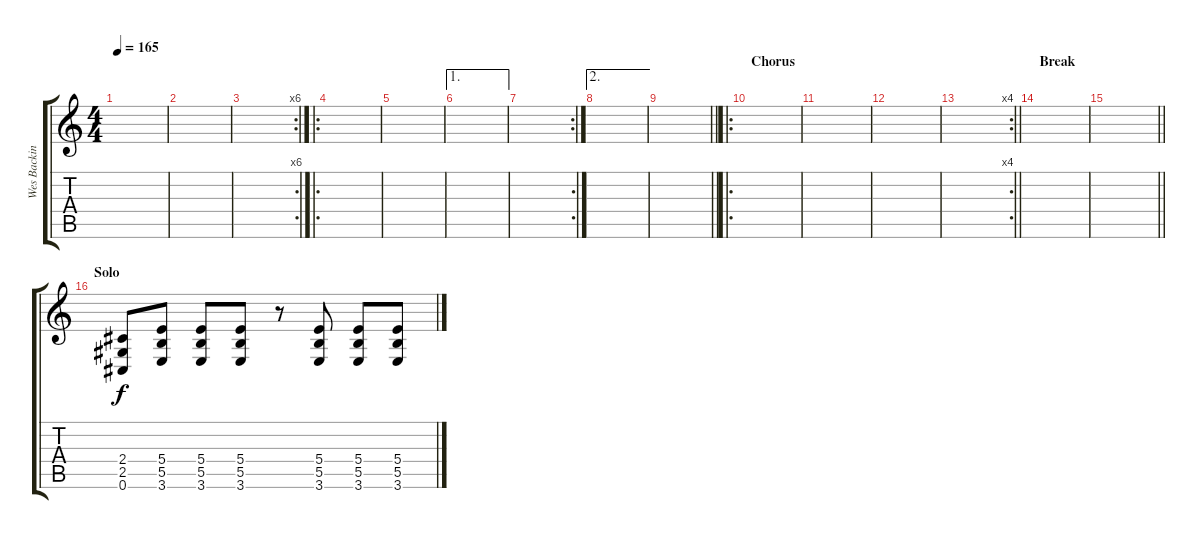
\track ("Wes Backing" "Wes Backin") {instrument distortionguitar}
\staff {score tabs}
\tuning (Db4 Ab3 E3 B2 Gb2 Db2) {hide}
\ts (4 4)
\tempo 165
\clef g2
\ks c
|
|
\rc 6
|
\ro
|
|
\ae 1
|
\rc 2
|
\ae 2
|
\barLineRight lightlight
|
\ro
\section ("" "Chorus")
|
|
|
\rc 4
\barLineRight lightlight
|
\section ("" "Break")
|
\barLineRight lightlight
|
\section ("" "Solo")
(2.4 2.5 0.6).8 (5.4 5.5 3.6).8 (5.4 5.5 3.6).8 (5.4 5.5 3.6).8 r.8 (5.4 5.5 3.6).8 (5.4 5.5 3.6).8 (5.4 5.5 3.6).8
